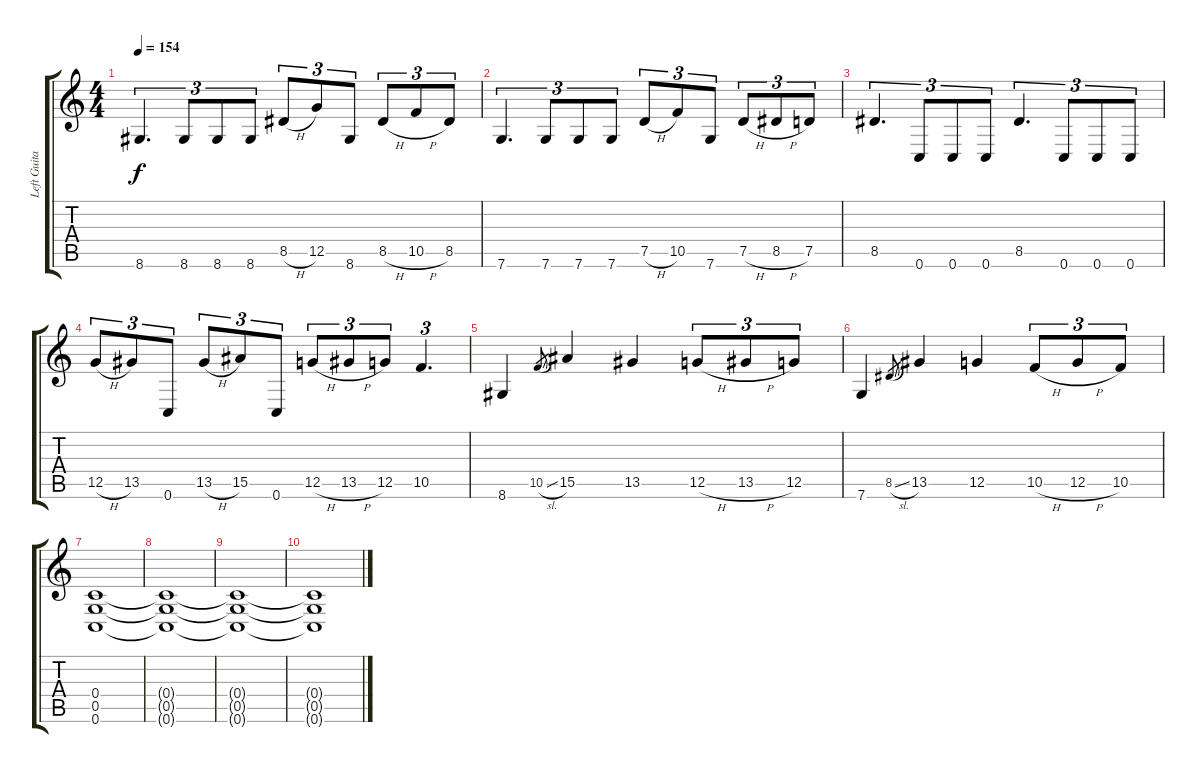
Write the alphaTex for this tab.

\track ("Left Guitar" "Left Guita") {instrument distortionguitar}
\staff {score tabs}
\tuning (D4 A3 F3 C3 G2 C2) {hide}
\ts (4 4)
\tempo 154
\clef g2
\ks c
8.6.4{d tu (3 2) dy f} 8.6.8{tu (3 2)} 8.6.8{tu (3 2)} 8.6.8{tu (3 2)} 8.5{h}.8{tu (3 2)} 12.5.8{tu (3 2)} 8.6.8{tu (3 2)} 8.5{h}.8{tu (3 2)} 10.5{h}.8{tu (3 2)} 8.5.8{tu (3 2)} |
7.6.4{d tu (3 2)} 7.6.8{tu (3 2)} 7.6.8{tu (3 2)} 7.6.8{tu (3 2)} 7.5{h}.8{tu (3 2)} 10.5.8{tu (3 2)} 7.6.8{tu (3 2)} 7.5{h}.8{tu (3 2)} 8.5{h}.8{tu (3 2)} 7.5.8{tu (3 2)} |
8.5.4{d tu (3 2)} 0.6.8{tu (3 2)} 0.6.8{tu (3 2)} 0.6.8{tu (3 2)} 8.5.4{d tu (3 2)} 0.6.8{tu (3 2)} 0.6.8{tu (3 2)} 0.6.8{tu (3 2)} |
12.5{h}.8{tu (3 2)} 13.5.8{tu (3 2)} 0.6.8{tu (3 2)} 13.5{h}.8{tu (3 2)} 15.5.8{tu (3 2)} 0.6.8{tu (3 2)} 12.5{h}.8{tu (3 2)} 13.5{h}.8{tu (3 2)} 12.5.8{tu (3 2)} 10.5.4{d tu (3 2)} |
8.6.4 10.5{sl}.8{gr} 15.5.4 13.5.4 12.5{h}.8{tu (3 2)} 13.5{h}.8{tu (3 2)} 12.5.8{tu (3 2)} |
7.6.4 8.5{sl}.8{gr} 13.5.4 12.5.4 10.5{h}.8{tu (3 2)} 12.5{h}.8{tu (3 2)} 10.5.8{tu (3 2)} |
(0.4 0.5 0.6).1 |
(0.4{t} 0.5{t} 0.6{t}).1 |
(0.4{t} 0.5{t} 0.6{t}).1 |
(0.4{t} 0.5{t} 0.6{t}).1
